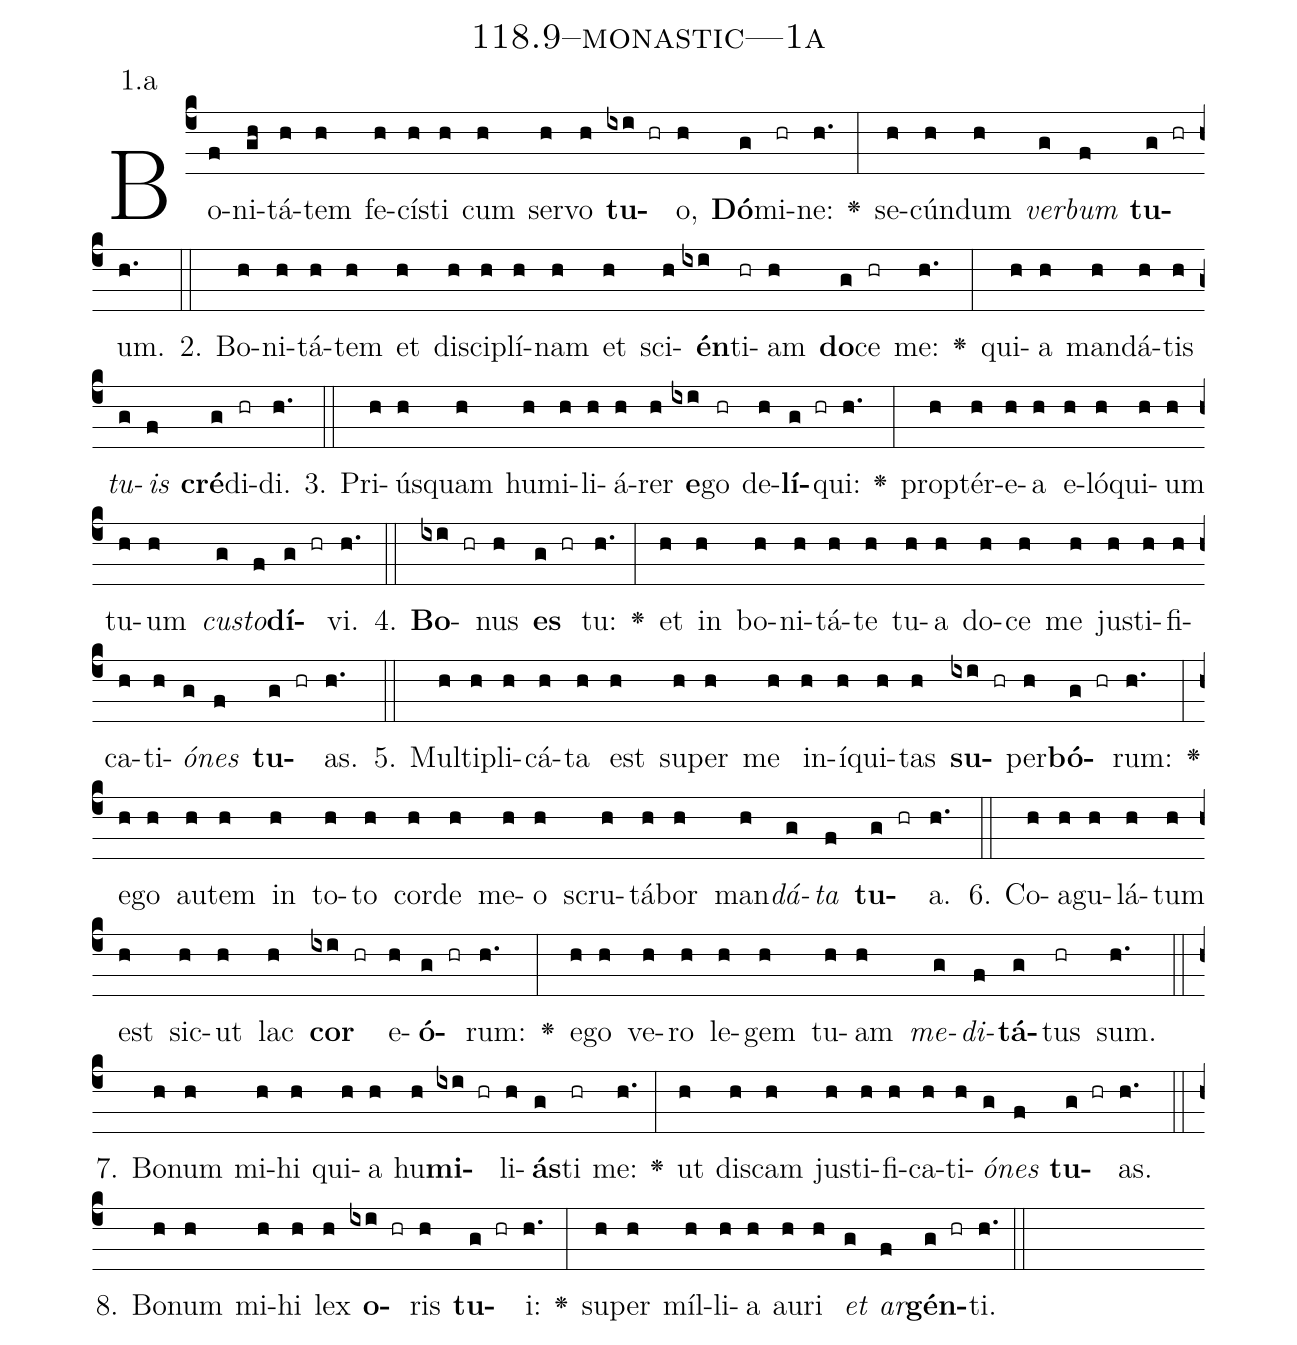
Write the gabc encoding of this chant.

name: 118.9--monastic---1a;
annotation: 1.a;
%%
(c4)Bo(f)ni(gh)tá(h)tem(h) fe(h)cís(h)ti(h) cum(h) ser(h)vo(h) <b>tu</b>(ixi hr)o,(h) <b>Dó</b>(g)mi(hr)ne:(h.) <v>\greheightstar</v>(:) se(h)cún(h)dum(h) <i>ver</i>(g)<i>bum</i>(f) <b>tu</b>(g hr)um.(h.) (::)
2. Bo(h)ni(h)tá(h)tem(h) et(h) di(h)sci(h)plí(h)nam(h) et(h) sci(h)<b>én</b>(ixi)ti(hr)am(h) <b>do</b>(g)ce(hr) me:(h.) <v>\greheightstar</v>(:) qui(h)a(h) man(h)dá(h)tis(h) <i>tu</i>(g)<i>is</i>(f) <b>cré</b>(g)di(hr)di.(h.) (::)
3. Pri(h)ús(h)quam(h) hu(h)mi(h)li(h)á(h)rer(h) <b>e</b>(ixi)go(hr) de(h)<b>lí</b>(g hr)qui:(h.) <v>\greheightstar</v>(:) prop(h)tér(h)e(h)a(h) e(h)ló(h)qui(h)um(h) tu(h)um(h) <i>cus</i>(g)<i>to</i>(f)<b>dí</b>(g hr)vi.(h.) (::)
4. <b>Bo</b>(ixi hr)nus(h) <b>es</b>(g hr) tu:(h.) <v>\greheightstar</v>(:) et(h) in(h) bo(h)ni(h)tá(h)te(h) tu(h)a(h) do(h)ce(h) me(h) jus(h)ti(h)fi(h)ca(h)ti(h)<i>ó</i>(g)<i>nes</i>(f) <b>tu</b>(g hr)as.(h.) (::)
5. Mul(h)ti(h)pli(h)cá(h)ta(h) est(h) su(h)per(h) me(h) in(h)í(h)qui(h)tas(h) <b>su</b>(ixi hr)per(h)<b>bó</b>(g hr)rum:(h.) <v>\greheightstar</v>(:) e(h)go(h) au(h)tem(h) in(h) to(h)to(h) cor(h)de(h) me(h)o(h) scru(h)tá(h)bor(h) man(h)<i>dá</i>(g)<i>ta</i>(f) <b>tu</b>(g hr)a.(h.) (::)
6. Co(h)a(h)gu(h)lá(h)tum(h) est(h) sic(h)ut(h) lac(h) <b>cor</b>(ixi hr) e(h)<b>ó</b>(g hr)rum:(h.) <v>\greheightstar</v>(:) e(h)go(h) ve(h)ro(h) le(h)gem(h) tu(h)am(h) <i>me</i>(g)<i>di</i>(f)<b>tá</b>(g)tus(hr) sum.(h.) (::)
7. Bo(h)num(h) mi(h)hi(h) qui(h)a(h) hu(h)<b>mi</b>(ixi hr)li(h)<b>ás</b>(g)ti(hr) me:(h.) <v>\greheightstar</v>(:) ut(h) dis(h)cam(h) jus(h)ti(h)fi(h)ca(h)ti(h)<i>ó</i>(g)<i>nes</i>(f) <b>tu</b>(g hr)as.(h.) (::)
8. Bo(h)num(h) mi(h)hi(h) lex(h) <b>o</b>(ixi hr)ris(h) <b>tu</b>(g hr)i:(h.) <v>\greheightstar</v>(:) su(h)per(h) míl(h)li(h)a(h) au(h)ri(h) <i>et</i>(g) <i>ar</i>(f)<b>gén</b>(g hr)ti.(h.) (::)
